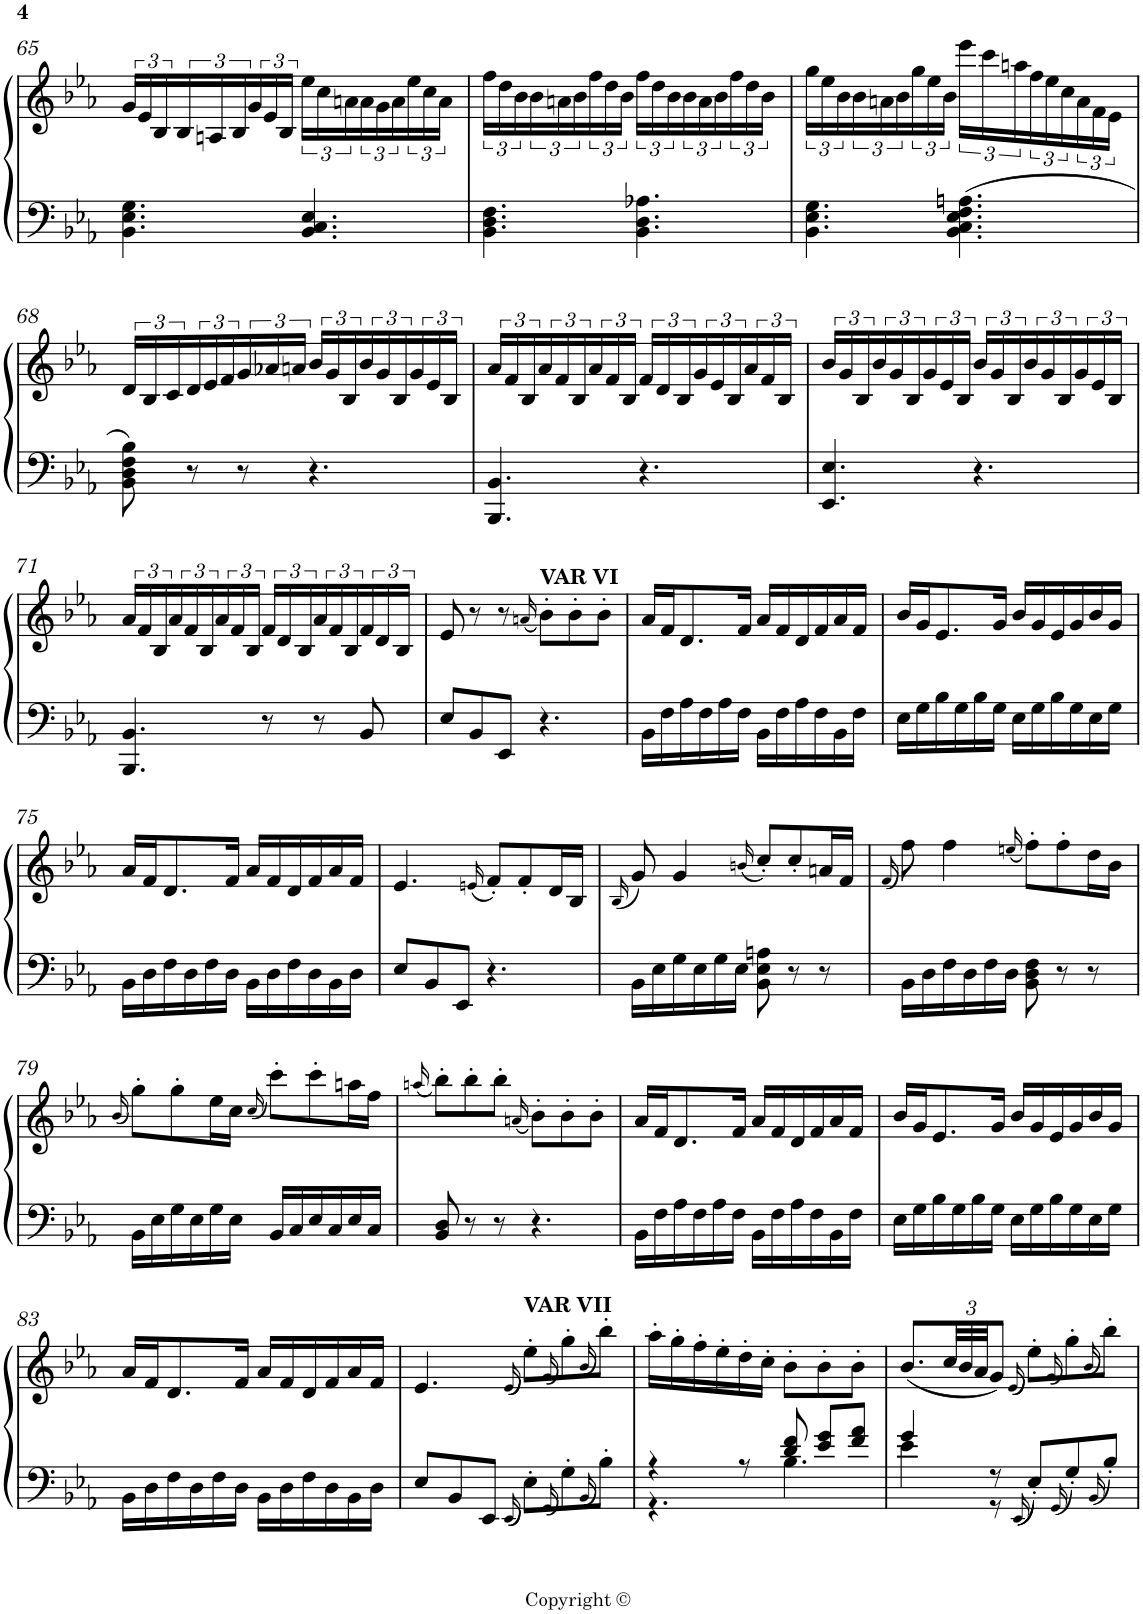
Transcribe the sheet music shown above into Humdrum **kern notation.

**kern	**kern
*part1	*part1
*staff2	*staff1
*I"Piano	*
*I'Pno.	*
!!LO:PB:g=z
*clefF4	*clefG2
*k[b-e-a-]	*k[b-e-a-]
*E-:	*E-:
*M6/8	*M6/8
=65	=65
4.BB-\ 4.E-\ 4.G\	24g/LL
.	24e-/
.	24B-/
.	24B-/
.	24An/
.	24B-/
.	24g/
.	24e-/
.	24B-/JJ
4.BB-/ 4.C/ 4.E-/	24ee-\LL
.	24cc\
.	24an\
.	24a\
.	24g\
.	24a\
.	24ee-\
.	24cc\
.	24a\JJ
=66	=66
4.BB-\ 4.D\ 4.F\	24ff\LL
.	24dd\
.	24b-\
.	24b-\
.	24an\
.	24b-\
.	24ff\
.	24dd\
.	24b-\JJ
4.BB-\ 4.D\ 4.A-X\	24ff\LL
.	24dd\
.	24b-\
.	24b-\
.	24a\
.	24b-\
.	24ff\
.	24dd\
.	24b-\JJ
=67	=67
4.BB-\ 4.E-\ 4.G\	24gg\LL
.	24ee-\
.	24b-\
.	24b-\
.	24an\
.	24b-\
.	24gg\
.	24ee-\
.	24b-\JJ
4.BB-\ 4.C\ 4.E-\ 4.F\ 4.An\	24eee-\LL
.	24ccc\
.	24aan\
.	24ff\
.	24ee-\
.	24cc\
.	24a\
.	24f\
.	24e-\JJ
!!LO:LB:g=z
=68	=68
8BB-\ 8D\ 8F\ 8B-\	24d/LL
.	24B-/
.	24c/
8r	24d/
.	24e-/
.	24f/
8r	24g/
.	24a-X/
.	24an/JJ
4.r	24b-/LL
.	24g/
.	24B-/
.	24b-/
.	24g/
.	24B-/
.	24g/
.	24e-/
.	24B-/JJ
=69	=69
4.BBB-/ 4.BB-/	24a-/LL
.	24f/
.	24B-/
.	24a-/
.	24f/
.	24B-/
.	24a-/
.	24f/
.	24B-/JJ
4.r	24f/LL
.	24d/
.	24B-/
.	24g/
.	24e-/
.	24B-/
.	24a-/
.	24f/
.	24B-/JJ
=70	=70
4.EE-/ 4.E-/	24b-/LL
.	24g/
.	24B-/
.	24b-/
.	24g/
.	24B-/
.	24g/
.	24e-/
.	24B-/JJ
4.r	24b-/LL
.	24g/
.	24B-/
.	24b-/
.	24g/
.	24B-/
.	24g/
.	24e-/
.	24B-/JJ
!!LO:LB:g=z
=71	=71
4.BBB-/ 4.BB-/	24a-/LL
.	24f/
.	24B-/
.	24a-/
.	24f/
.	24B-/
.	24a-/
.	24f/
.	24B-/JJ
8r	24f/LL
.	24d/
.	24B-/
8r	24a-/
.	24f/
.	24B-/
8BB-/	24f/
.	24d/
.	24B-/JJ
=72	=72
8E-/L	8e-/
8BB-/	8r
8EE-/J	8r
.	(<16qan/
!	!LO:TX:a:B:t=VAR VI
4.r	8b-'\L)
.	8b-'\
.	8b-'\J
=73	=73
16BB-\LL	16a-/LL
16F\	16f/J
16A-\	8.d/
16F\	.
16A-\	.
16F\JJ	16f/Jk
16BB-\LL	16a-/LL
16F\	16f/
16A-\	16d/
16F\	16f/
16BB-\	16a-/
16F\JJ	16f/JJ
=74	=74
16E-\LL	16b-/LL
16G\	16g/J
16B-\	8.e-/
16G\	.
16B-\	.
16G\JJ	16g/Jk
16E-\LL	16b-/LL
16G\	16g/
16B-\	16e-/
16G\	16g/
16E-\	16b-/
16G\JJ	16g/JJ
!!LO:LB:g=z
=75	=75
16BB-\LL	16a-/LL
16D\	16f/J
16F\	8.d/
16D\	.
16F\	.
16D\JJ	16f/Jk
16BB-\LL	16a-/LL
16D\	16f/
16F\	16d/
16D\	16f/
16BB-\	16a-/
16D\JJ	16f/JJ
=76	=76
8E-/L	4.e-/
8BB-/	.
8EE-/J	.
.	(<16qen/
4.r	8f'/L)
.	8f'/
.	16d/L
.	16B-/JJ
=77	=77
.	(<16qB-/
16BB-\LL	8g/)
16E-\	.
16G\	4g/
16E-\	.
16G\	.
16E-\JJ	.
.	(<16qbn/
8BB-\ 8E-\ 8An\	8cc'/L)
8r	8cc'/
8r	16an/L
.	16f/JJ
=78	=78
.	(<16qf/
16BB-\LL	8ff\)
16D\	.
16F\	4ff\
16D\	.
16F\	.
16D\JJ	.
.	(<16qeen/
8BB-\ 8D\ 8F\	8ff'\L)
8r	8ff'\
8r	16dd\L
.	16b-\JJ
!!LO:LB:g=z
=79	=79
.	(<16qb-/
16BB-\LL	8gg'\L)
16E-\	.
16G\	8gg'\
16E-\	.
16G\	16ee-\L
16E-\JJ	16cc\JJ
.	(<16qcc/
16BB-/LL	8ccc'\L)
16C/	.
16E-/	8ccc'\
16C/	.
16E-/	16aan\L
16C/JJ	16ff\JJ
=80	=80
.	(<16qaan/
8BB-/ 8D/	8bb-'\L)
8r	8bb-'\
8r	8bb-'\J
.	(<16qan/
4.r	8b-'\L)
.	8b-'\
.	8b-'\J
=81	=81
16BB-\LL	16a-/LL
16F\	16f/J
16A-\	8.d/
16F\	.
16A-\	.
16F\JJ	16f/Jk
16BB-\LL	16a-/LL
16F\	16f/
16A-\	16d/
16F\	16f/
16BB-\	16a-/
16F\JJ	16f/JJ
=82	=82
16E-\LL	16b-/LL
16G\	16g/J
16B-\	8.e-/
16G\	.
16B-\	.
16G\JJ	16g/Jk
16E-\LL	16b-/LL
16G\	16g/
16B-\	16e-/
16G\	16g/
16E-\	16b-/
16G\JJ	16g/JJ
!!LO:LB:g=z
=83	=83
16BB-\LL	16a-/LL
16D\	16f/J
16F\	8.d/
16D\	.
16F\	.
16D\JJ	16f/Jk
16BB-\LL	16a-/LL
16D\	16f/
16F\	16d/
16D\	16f/
16BB-\	16a-/
16D\JJ	16f/JJ
=84	=84
8E-/L	4.e-/
8BB-/	.
8EE-/J	.
16qEE-/	(<(<16qe-/
!	!LO:TX:a:B:t=VAR VII
8E-'\L	8ee-'\L))
16qGG/	(<16qg/
8G'\	8gg'\)
16qBB-/	(<16qb-/
8B-'\J	8bb-'\J)
=85	=85
*^	*
4r	4.r	16aa-'\LL
.	.	16gg'\
.	.	16ff'\
.	.	16ee-'\
8r	.	16dd'\
.	.	16cc'\JJ
8d/ 8f/	4.B-\	8b-'\L
8e-/ 8g/L	.	8b-'\
8f/ 8a-/J	.	8b-'\J
=86	=86	=86
4g/	4e-\	(<8.b-/L
*	*	*Xbrackettup
.	.	48cc/LL
.	.	48b-/
.	.	48a-/JJ
8r	8r	8g/J)
16qEE-/	.	(<(<16qe-/
8E-'/L	4.ryy	8ee-'\L))
16qGG/	.	(<16qg/
8G'/	.	8gg'\)
16qBB-/	.	(<16qb-/
8B-'/J	.	8bb-'\J)
*v	*v	*
=	=
*-	*-
